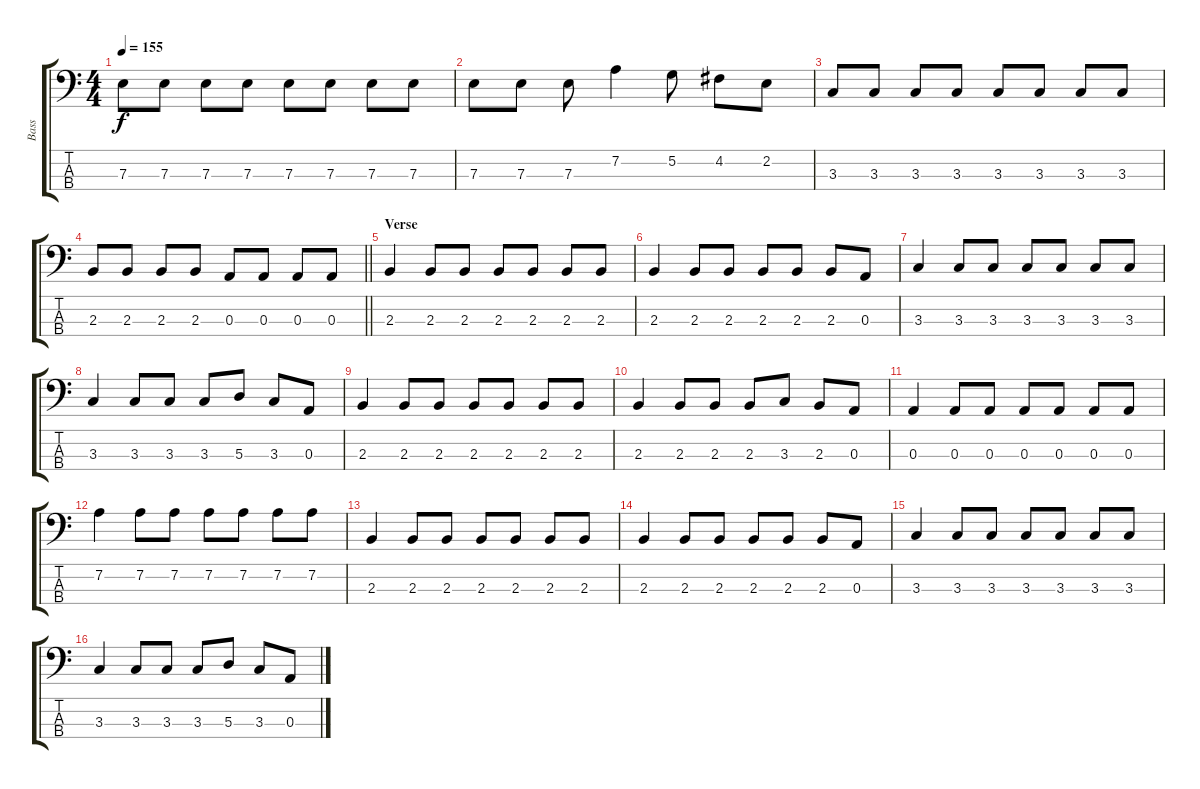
\track ("Bass" "Bass") {instrument electricbasspick}
\staff {score tabs}
\tuning (G2 D2 A1 E1) {hide}
\ts (4 4)
\tempo 155
\clef f4
\ks c
7.3.8{dy f} 7.3.8 7.3.8 7.3.8 7.3.8 7.3.8 7.3.8 7.3.8 |
7.3.8 7.3.8 7.3.8 7.2.4 5.2.8 4.2.8 2.2.8 |
3.3.8 3.3.8 3.3.8 3.3.8 3.3.8 3.3.8 3.3.8 3.3.8 |
\barLineRight lightlight
2.3.8 2.3.8 2.3.8 2.3.8 0.3.8 0.3.8 0.3.8 0.3.8 |
\section ("" "Verse")
2.3.4 2.3.8 2.3.8 2.3.8 2.3.8 2.3.8 2.3.8 |
2.3.4 2.3.8 2.3.8 2.3.8 2.3.8 2.3.8 0.3.8 |
3.3.4 3.3.8 3.3.8 3.3.8 3.3.8 3.3.8 3.3.8 |
3.3.4 3.3.8 3.3.8 3.3.8 5.3.8 3.3.8 0.3.8 |
2.3.4 2.3.8 2.3.8 2.3.8 2.3.8 2.3.8 2.3.8 |
2.3.4 2.3.8 2.3.8 2.3.8 3.3.8 2.3.8 0.3.8 |
0.3.4 0.3.8 0.3.8 0.3.8 0.3.8 0.3.8 0.3.8 |
7.2.4 7.2.8 7.2.8 7.2.8 7.2.8 7.2.8 7.2.8 |
2.3.4 2.3.8 2.3.8 2.3.8 2.3.8 2.3.8 2.3.8 |
2.3.4 2.3.8 2.3.8 2.3.8 2.3.8 2.3.8 0.3.8 |
3.3.4 3.3.8 3.3.8 3.3.8 3.3.8 3.3.8 3.3.8 |
3.3.4 3.3.8 3.3.8 3.3.8 5.3.8 3.3.8 0.3.8
